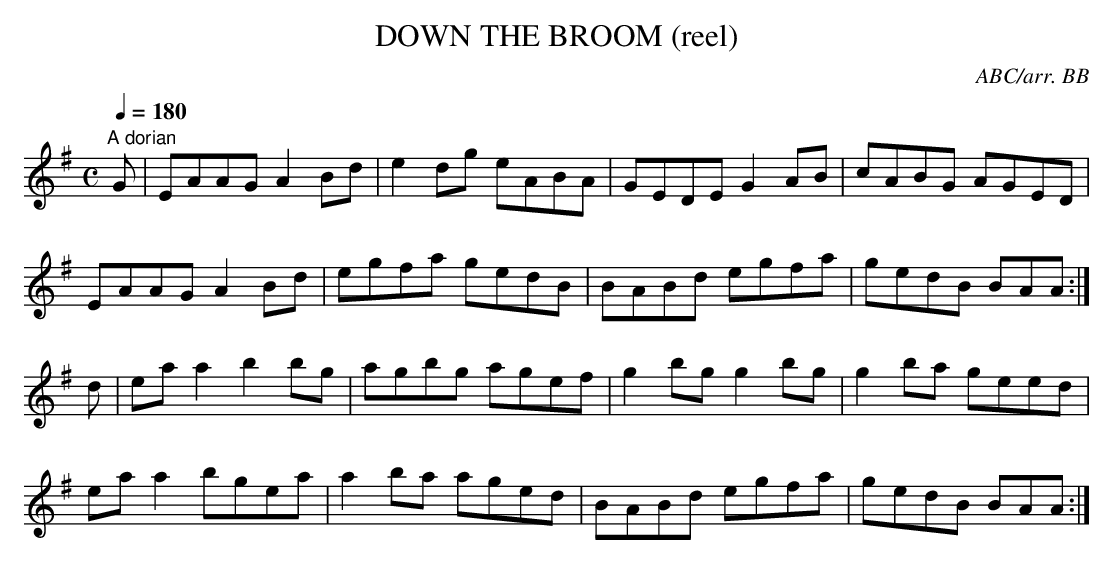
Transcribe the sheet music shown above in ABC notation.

X:1
T:DOWN THE BROOM (reel)
C:ABC/arr. BB
M:C
L:1/8
Q:1/4=180
K:G
"A dorian"
G|EAAG A2Bd|e2dg eABA|GEDE G2AB|cABG AGED|
EAAG A2Bd|egfa gedB|BABd egfa|gedB BAA :|
d|eaa2 b2bg|agbg agef|g2bg g2bg|g2ba geed|
eaa2 bgea|a2ba aged|BABd egfa|gedB BAA :|
